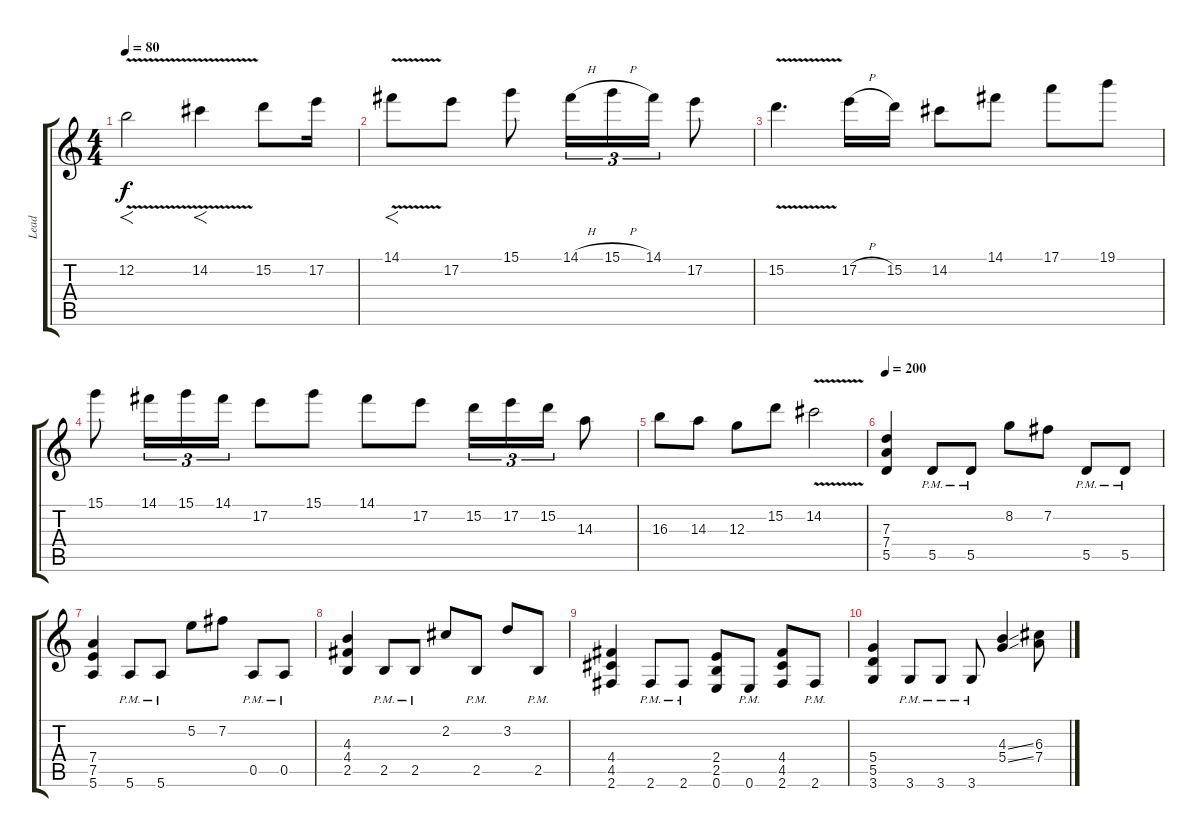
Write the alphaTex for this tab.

\track ("Lead" "Lead") {instrument distortionguitar}
\staff {score tabs}
\tuning (E4 B3 G3 D3 A2 E2) {hide}
\ts (4 4)
\tempo 80
\clef g2
\ks c
12.2{v}.2{f dy f instrument distortionguitar} 14.2{v}.4{f} 15.2.8 17.2.16 |
14.1{v}.8{f} 17.2.8 15.1.8 14.1{h}.16{tu (3 2)} 15.1{h}.16{tu (3 2)} 14.1.16{tu (3 2)} 17.2.8 |
15.2{v}.4{d} 17.2{h}.16 15.2.16 14.2.8 14.1.8 17.1.8 19.1.8 |
15.1.8 14.1.16{tu (3 2)} 15.1.16{tu (3 2)} 14.1.16{tu (3 2)} 17.2.8 15.1.8 14.1.8 17.2.8 15.2.16{tu (3 2)} 17.2.16{tu (3 2)} 15.2.16{tu (3 2)} 14.3.8 |
16.3.8 14.3.8 12.3.8 15.2.8 14.2{v}.2 |
\tempo 200
(7.3 7.4 5.5).4 5.5{pm}.8 5.5{pm}.8 8.2.8 7.2.8 5.5{pm}.8 5.5{pm}.8 |
(7.4 7.5 5.6).4 5.6{pm}.8 5.6{pm}.8 5.2.8 7.2.8 0.5{pm}.8 0.5{pm}.8 |
(4.3 4.4 2.5).4 2.5{pm}.8 2.5{pm}.8 2.2.8 2.5{pm}.8 3.2.8 2.5{pm}.8 |
(4.4 4.5 2.6).4 2.6{pm}.8 2.6{pm}.8 (2.4 2.5 0.6).8 0.6{pm}.8 (4.4 4.5 2.6).8 2.6{pm}.8 |
(5.4 5.5 3.6).4 3.6{pm}.8 3.6{pm}.8 3.6{pm}.8 (4.3{ss} 5.4{ss}).4 (6.3 7.4).8
